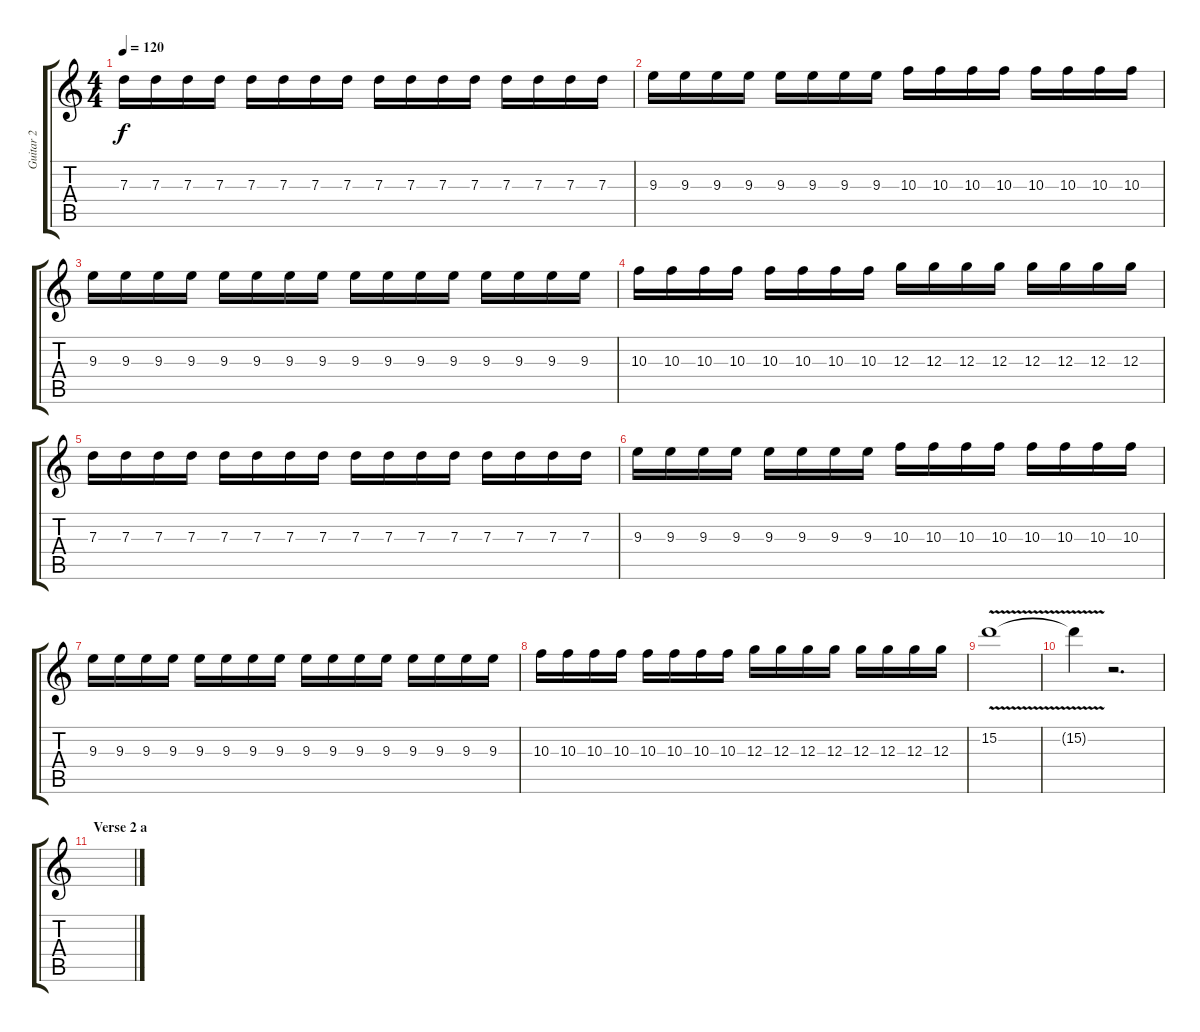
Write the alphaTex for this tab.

\track ("Guitar 2" "Guitar 2") {instrument overdrivenguitar}
\staff {score tabs}
\tuning (E4 B3 G3 D3 A2 E2) {hide}
\ts (4 4)
\tempo 120
\clef g2
\ks c
7.3.16{dy f instrument distortionguitar} 7.3.16{instrument distortionguitar} 7.3.16{instrument distortionguitar} 7.3.16{instrument distortionguitar} 7.3.16{instrument distortionguitar} 7.3.16{instrument distortionguitar} 7.3.16{instrument distortionguitar} 7.3.16{instrument distortionguitar} 7.3.16{instrument distortionguitar} 7.3.16{instrument distortionguitar} 7.3.16{instrument distortionguitar} 7.3.16{instrument distortionguitar} 7.3.16{instrument distortionguitar} 7.3.16{instrument distortionguitar} 7.3.16{instrument distortionguitar} 7.3.16{instrument distortionguitar} |
9.3.16{instrument distortionguitar} 9.3.16{instrument distortionguitar} 9.3.16{instrument distortionguitar} 9.3.16{instrument distortionguitar} 9.3.16{instrument distortionguitar} 9.3.16{instrument distortionguitar} 9.3.16{instrument distortionguitar} 9.3.16{instrument distortionguitar} 10.3.16{instrument distortionguitar} 10.3.16{instrument distortionguitar} 10.3.16{instrument distortionguitar} 10.3.16{instrument distortionguitar} 10.3.16{instrument distortionguitar} 10.3.16{instrument distortionguitar} 10.3.16{instrument distortionguitar} 10.3.16{instrument distortionguitar} |
9.3.16{instrument distortionguitar} 9.3.16{instrument distortionguitar} 9.3.16{instrument distortionguitar} 9.3.16{instrument distortionguitar} 9.3.16{instrument distortionguitar} 9.3.16{instrument distortionguitar} 9.3.16{instrument distortionguitar} 9.3.16{instrument distortionguitar} 9.3.16{instrument distortionguitar} 9.3.16{instrument distortionguitar} 9.3.16{instrument distortionguitar} 9.3.16{instrument distortionguitar} 9.3.16{instrument distortionguitar} 9.3.16{instrument distortionguitar} 9.3.16{instrument distortionguitar} 9.3.16{instrument distortionguitar} |
10.3.16{instrument distortionguitar} 10.3.16{instrument distortionguitar} 10.3.16{instrument distortionguitar} 10.3.16{instrument distortionguitar} 10.3.16{instrument distortionguitar} 10.3.16{instrument distortionguitar} 10.3.16{instrument distortionguitar} 10.3.16{instrument distortionguitar} 12.3.16{instrument distortionguitar} 12.3.16{instrument distortionguitar} 12.3.16{instrument distortionguitar} 12.3.16{instrument distortionguitar} 12.3.16{instrument distortionguitar} 12.3.16{instrument distortionguitar} 12.3.16{instrument distortionguitar} 12.3.16{instrument distortionguitar} |
7.3.16{instrument distortionguitar} 7.3.16{instrument distortionguitar} 7.3.16{instrument distortionguitar} 7.3.16{instrument distortionguitar} 7.3.16{instrument distortionguitar} 7.3.16{instrument distortionguitar} 7.3.16{instrument distortionguitar} 7.3.16{instrument distortionguitar} 7.3.16{instrument distortionguitar} 7.3.16{instrument distortionguitar} 7.3.16{instrument distortionguitar} 7.3.16{instrument distortionguitar} 7.3.16{instrument distortionguitar} 7.3.16{instrument distortionguitar} 7.3.16{instrument distortionguitar} 7.3.16{instrument distortionguitar} |
9.3.16{instrument distortionguitar} 9.3.16{instrument distortionguitar} 9.3.16{instrument distortionguitar} 9.3.16{instrument distortionguitar} 9.3.16{instrument distortionguitar} 9.3.16{instrument distortionguitar} 9.3.16{instrument distortionguitar} 9.3.16{instrument distortionguitar} 10.3.16{instrument distortionguitar} 10.3.16{instrument distortionguitar} 10.3.16{instrument distortionguitar} 10.3.16{instrument distortionguitar} 10.3.16{instrument distortionguitar} 10.3.16{instrument distortionguitar} 10.3.16{instrument distortionguitar} 10.3.16{instrument distortionguitar} |
9.3.16{instrument distortionguitar} 9.3.16{instrument distortionguitar} 9.3.16{instrument distortionguitar} 9.3.16{instrument distortionguitar} 9.3.16{instrument distortionguitar} 9.3.16{instrument distortionguitar} 9.3.16{instrument distortionguitar} 9.3.16{instrument distortionguitar} 9.3.16{instrument distortionguitar} 9.3.16{instrument distortionguitar} 9.3.16{instrument distortionguitar} 9.3.16{instrument distortionguitar} 9.3.16{instrument distortionguitar} 9.3.16{instrument distortionguitar} 9.3.16{instrument distortionguitar} 9.3.16{instrument distortionguitar} |
10.3.16{instrument distortionguitar} 10.3.16{instrument distortionguitar} 10.3.16{instrument distortionguitar} 10.3.16{instrument distortionguitar} 10.3.16{instrument distortionguitar} 10.3.16{instrument distortionguitar} 10.3.16{instrument distortionguitar} 10.3.16{instrument distortionguitar} 12.3.16{instrument distortionguitar} 12.3.16{instrument distortionguitar} 12.3.16{instrument distortionguitar} 12.3.16{instrument distortionguitar} 12.3.16{instrument distortionguitar} 12.3.16{instrument distortionguitar} 12.3.16{instrument distortionguitar} 12.3.16{instrument distortionguitar} |
\section ("" "")
15.2{v}.1{instrument overdrivenguitar} |
15.2{t}.4{instrument overdrivenguitar} r.2{d} |
\section ("" "Verse 2 a")
